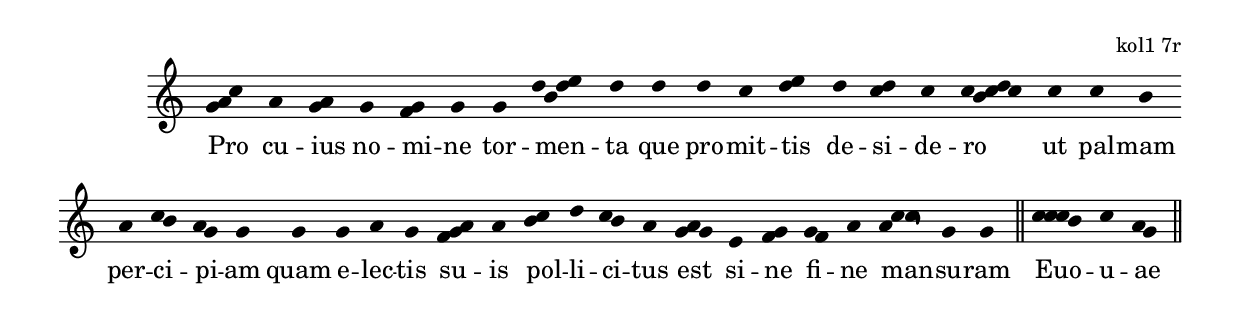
\version "2.19.32"

\include "../lib/synopsis.ily"

\score {
  \transpose c c' {
    \plainchant
    \melisma { g a c' } \bar "" a \melisma { g a } \bar "" g \melisma { f g } g \bar "" g \melisma { d' b d' e' } d' \bar "" d' \bar "" d' c' \melisma { d' e' } \bar "" d' \melisma { c' d' } c' \melisma { c' b c' d' c' } \bar "" c' \bar "" c' b \bar "" a \melisma { c' b } \melisma { a g } g \bar "" g \bar "" g a g \bar "" \melisma { f g a } a \bar "" \melisma { b c' } d' \melisma { c' b } a \bar "" \melisma { g a g } \bar "" e \melisma { f g } \bar "" \melisma { g f } a \bar "" \melisma { a c' \strophicus c' } g g \bar "||" \melisma { c' c' c' b } c' \melisma { a g } \bar "||"
  }
  \addlyrics {
    Pro cu -- ius no -- mi -- ne
    tor -- men -- ta que pro -- mit -- tis de -- si -- de -- ro
    ut pal -- mam per -- ci -- pi -- am
    quam e -- lec -- tis su -- is pol -- li -- ci -- tus est
    si -- ne fi -- ne man -- su -- ram

    Euo -- u -- ae
  }
  \header {
    fontes = "kol1 7r"
  }
}
